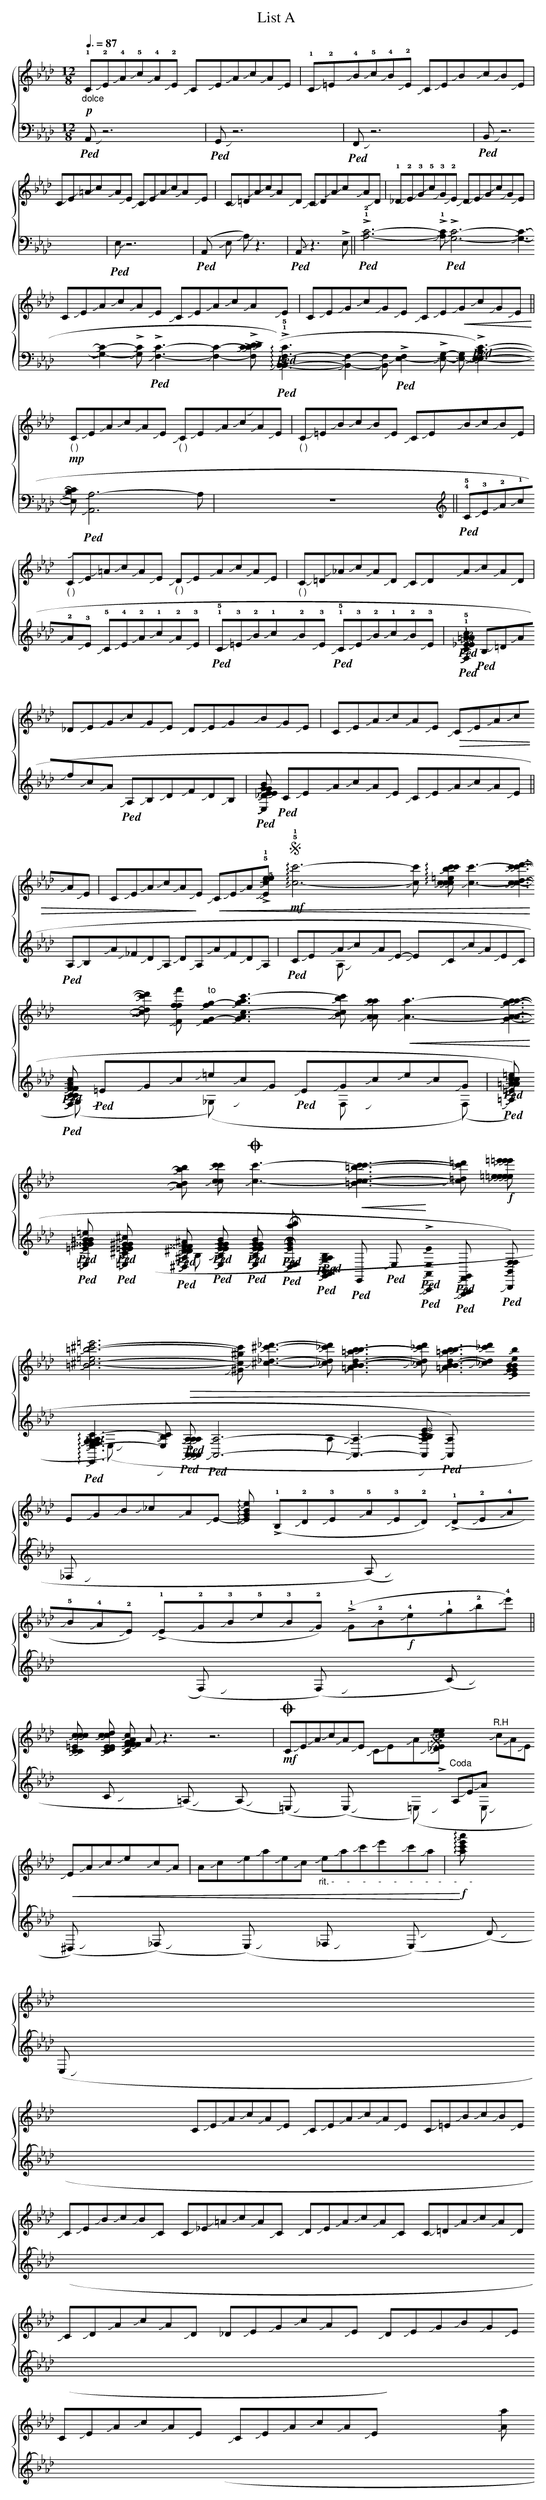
X:1
T:List A
%%score { ( 1 4 ) | ( 2 3 ) }
L:1/8
Q:3/8=87
M:12/8
K:Ab
V:1 treble
V:4 treble
V:2 bass
V:3 bass
V:1
!p!"_dolce" !1!CI1J!2!EI2J!4!AI3J!5!cI4J!4!AI5J!2!EI6J CI7JEI8JAI9JcI10JAI11JEI12J | %1
 !1!CI13J!2!=EI14J!4!BI15J!5!cI16J!4!BI17J!2!EI18J CI19JEI20JBI21JcI22JBI23JEI24J |$ %2
 CI25JEI26J=AI27JcI28JAI29JEI30J CI31JEI32JAI33JcI34JAI35JEI36J | %3
 CI37J=DI38JAI39JcI40JAI41JDI42J CI43JDI44JAI45JcI46JAI47JDI48J | %4
 !1!_DI49J!2!EI50J!3!GI51J!5!cI52J!3!GI53J!2!EI54J DI55JEI56JGI57JcI58JGI59JEI60J |$ %5
 CI61JEI62JAI63JcI64JAI65JEI66J CI67JEI68JAI69JcI70JAI71JEI72J | %6
 CI73JEI74JGI75JcI76JGI77JEI78J CI79JEI80J!<(!GI81JcI82JGI83JEI84J!<)! ||$ %7
!mp!"_( )" CI85JEI86JAI87JcI88JAI89JEI90J"_( )" CI91JEI92JAI93JcI94JAI95JEI96J | %8
"_( )" CI97J=EI98JBI99JcI100JBI101JEI102J CI103JEI104JBI105JcI106JBI107JEI108J |$ %9
"_( )" CI109JEI110J=AI111JcI112JAI113JEI114J"_( )" DI115JEI116JAI117JcI118JAI119JEI120J | %10
"_( )" CI121J=DI122J_AI123JcI124JAI125JDI126J CI127JDI128JAI129JcI130JAI131JDI132J |$ %11
 _DI133JEI134JGI135JcI136JGI137JEI138J DI139JEI140JGI141JBI142JGI143JEI144J | %12
 CI145JEI146JAI147JcI148JAI149JEI150J!>(! CI151JEI152JAI153JcI154JAI155JEI156J | %13
 CI157JEI158JAI159JcI160JAI161J!>)!EI162J!<(! CI163JEI164JAI165J!>!!5!!1![EI166JeI167J]!3!cI168J!5!eI169J!<)! ||$ %14
!mf!S !arpeggio!!5!!1![cI170J-c'I171J-]6- [cI172Jc'I173J]6 | %15
 !arpeggio![cI174Jc'I175J]6 !arpeggio![cI176J=eI177JbI178J]3 z2 [cI180Jc'I181J] |$ %16
 [cI182J-c'I183J-]3- [cI184Jc'I185J]2 [cI186Jc'I187J] [dI188J-d'I189J-]3- [dI190Jd'I191J]2 [cI192Jc'I193J] | %17
 [fI194Jf'I195J]6 z3 z [FI198JfI199J]2 | %18
"^to" [FI200JfI201J]2 [GI202J-gI203J-]- [GI204JgI205J] [AI206JaI207J]2 [cI208J-c'I209J-]3- [cI210Jc'I211J] [BI212JbI213J]2 |$ %19
 [AI214JaI215J]6 z3 z2 [AI218JaI219J] || %20
!<(! [AI220J-aI221J-]3- [AI222JaI223J]2 [GI224JgI225J] [AI226J-aI227J-]3- [AI228JaI229J]2 [BI230JbI231J]!<)! |$ %21
 [cI232Jc'I233J]6 z3 z2 [cI236Jc'I237J] | %22
O [cI238J-c'I239J-]3- [cI240Jc'I241J]2 [=BI242J=bI243J] [cI244J-c'I245J-]3- [cI246Jc'I247J]2 [=dI248J=d'I249J] |$ %23
!f! [=eI250J=e'I251J]6 [eI252Je'I253J]6 | [=eI254J=e'I255J]6 [eI256Je'I257J]6 |$ %25
 [=eI258J=e'I259J]6 [=BI260J=bI261J]6 | [^cI262J-^c'I263J-]6- [cI264Jc'I265J]3 [^GI266J^gI267J]3 |$ %27
 [^cI268J^c'I269J]3 z3 [_dI271J-_d'I272J-]3- [dI273Jd'I274J]2 [_cI275J_c'I276J] | %28
 [BI277JbI278J]3 [=AI279J=aI280J]2 [BI281JbI282J] [dI283J-d'I284J-]3- [dI285Jd'I286J]2 [_cI287J_c'I288J] |$ %29
 [BI289JbI290J]3 [=AI291J=aI292J]2 [BI293JbI294J] [dI295J-d'I296J-]3- [dI297Jd'I298J]2 [_cI299J_c'I300J] | %30
 [BI301JbI302J]3 eI303JBI304JGI305J!>(! EI306JGI307JBI308JeI309J_cI310JAI311J |$ %31
 EI312JGI313JBI314J_cI315JAI316JEI317J- !arpeggio![EI318JGI319JBI320JeI321J]6!>)! | %32
 (!>!!1!B,I322J/!2!DI323J/!3!EI324J/!5!AI325J/!3!EI326J/!2!DI327J/) (!>!!1!DI328J/!2!EI329J/!4!AI330J/!5!BI331J/!4!AI332J/!2!EI333J/) (!>!!1!EI334J/!2!GI335J/!3!BI336J/!5!eI337J/!3!BI338J/!2!GI339J/) (!>!!1!GI340J/!2!BI341J/!f!!4!eI342J/!1!gI343J/!2!bI344J/!4!e'I345J/) ||$ %33
 [CI346JcI347J]6 z6 | [CI349JcI350J]6 z3 z2 [=EI353JcI354J] |$ %35
 [CI355JcI356J]3 z2 [EI358JcI359J] [DI360JdI361J]3 z2 [EI363JcI364J] | %36
 [CI365JcI366J]6 FI367J2 z z2 FI370J |$ FI371J2 GI372J2 AI373J2 cI374J3- cI375J2 BI376J | %38
 AI377J3 z3 z6 | %39
!mf!O CI380JEI381JAI382JcI383JAI384JEI385J CI386JEI387JAI388J!>![EI389JeI390J]cI391JeI392J"_D.S" ||$ %40
"^Coda"[I:staff +1] A,I393JEI394JAI395J"^R.H"[I:staff -1] cI396JAI397JEI398J!<(! EI399JAI400JcI401JeI402JcI403JAI404J | %41
 AI405JcI406JeI407JaI408JeI409JcI410J"_rit. -     -     -     -     -     -     -    -     -     -" eI411JaI412Jc'I413Je'I414Jc'I415JaI416J | %42
!f!!<)! !arpeggio![aI417Jc'I418Je'I419Ja'I420J]6 z6 |] %43
V:2
!ped! A,,I422J6 z6 |!ped! G,,I424J6 z6 |$!ped! F,,I426J6 z6 |!ped! B,,I428J6 z6 | %4
!ped! E,I430J6 z6 |$!ped! (A,,I432J3 E,I433J3 A,I434J3) z3 |!ped! A,,I436J6 z3 !>!E,I438J3 ||$ %7
!ped! !>!!1!!2![A,I439J-CI440J-]6- !>!!1![A,I441JCI442J]6 | %8
!ped! !>![G,I443J-CI444J-]6- [G,I445J-CI446J-]3- [G,I447J-CI448J-]2- !>![G,I449JCI450J] |$ %9
!ped! !>![F,I451J-CI452J-]3- [F,I453J-CI454J-]2- !>![F,I455JCI456J] !>!DI457J3- DI458J2 !>!CI459J | %10
!ped! (!arpeggio!!>!!1!!5![B,,I460JCI461J]6!ped! !>!!2!!5![B,,I462J-F,I463J-]3-) [B,,I464J-F,I465J-]2- [B,,I466JF,I467J] |$ %11
!ped! !>![E,I468J-F,I469J-]2- !>![E,I470J-G,I471J-]- [E,I472J-G,I473J-]- !>![E,I474JA,I475J]2!ped! !>![E,I476J-CI477J-]3- [E,I478JCI479J]2 !>!B,I480J | %12
!ped! [A,,I481JA,I482J-]6- A,I483J6 | z12 ||$ %14
[K:treble]!ped! !4!!5!CI485J!3!EI486J!2!AI487J!1!cI488J!2!AI489J!3!EI490J !5!CI491J!4!EI492J!2!AI493J!1!cI494J!2!AI495J!3!EI496J | %15
!ped! !1!!5!CI497J!3!=EI498J!2!BI499J!1!cI500J!2!BI501J!3!EI502J!ped! !1!!5!CI503J!3!EI504J!2!BI505J!1!cI506J!2!BI507J!3!EI508J |$ %16
!ped! !1!!5![F,I509JCI510J]!3!_EI511J!2!=AI512J!1!cI513J!2!AI514J!3!EI515J!ped! [F,I516JCI517J]EI518JAI519JcI520JAI521JEI522J | %17
!ped! B,I523J=DI524JAI525JfI526JcI527JAI528J!ped! A,I529JB,I530JDI531JFI532JDI533JB,I534J | %18
!ped! [E,I535J_DI536J]EI537JGI538JBI539JGI540JEI541J DI542JEI543JGI544JBI545JGI546JEI547J |$ %19
!ped! CI548JEI549JAI550JcI551JAI552JEI553J CI554JEI555JAI556JcI557JAI558JEI559J || %20
!ped! A,I560JB,I561JAI562J_FI563JDI564JA,I565J DI566JA,I567JAI568JFI569JDI570JA,I571J |$ %21
!ped! CI572JEI573JAI574JcI575JAI576JEI577J- EI578JCI579JcI580JAI581JEI582JCI583J | %22
!ped! [F,I584JCI585J]FI586JcI587JAI588JFI589JCI590J!ped! [F,I591JCI592J]FI593JAI594JcI595JAI596JFI597J |$ %23
!ped! =EI598JGI599JcI600J=eI601JcI602JGI603J!ped! EI604JGI605JcI606JeI607JcI608JGI609J | %24
!ped! [=A,I610J=EI611J]=AI612JcI613J=eI614JcI615JAI616J!ped! EI617JAI618JcI619JeI620JAI621J z |$ %25
!ped! [=E,I623J=EI624J]^GI625J=BI626J=eI627JBI628J^^GI629J!ped! =B,I630JEI631JGI632J BI633JGI634JEI635J | %26
!ped! [=E,I636J^CI637J]=EI638J^GI639J^cI640JGI641JEI642J!ped! CI643JCI644JEI645JGI646JEI647JCI648J |$ %27
!ped! [^D,I649J^A,I650J]^DI651J^^FI652J^AI653JFI654JDI655J!ped! [_F,I656J_DI657J]_FI658J_AI659J_dI660JAI661JFI662J | %28
!ped! [E,I663JB,I664J]EI665JGI666JBI667JGI668JEI669J!ped! DI670J_FI671JAI672JBI673JAI674JFI675J |$ %29
!ped! [E,I676JB,I677J]EI678JGI679JBI680JGI681JEI682J!ped! _FI683JAI684JBI685J_fI686JBI687JAI688J | %30
!ped! [E,I689JEI690J]"^L.H"GI691JBI692J"^R.H" z3[K:bass]!ped! [D,I694JDI695J]3!ped! [_C,I696J_CI697J]3 |$ %31
!ped! [B,,I698JB,I699J]3!ped! [A,,I700JA,I701J]3!ped! [G,,I702JG,I703J]3 z3 | %32
!ped!!<(! E,,I705J6!ped! E,I706J3!<)!!ped! !>![E,I707JEI708J]3 ||$!ped! [A,,,I709JA,,I710J]6 z6 | %34
!ped! [G,,,I712JG,,I713J]6 z6 |$!ped! [F,,,I715JF,,I716J]6 z6 | %36
!ped! [B,,,I718JB,,I719J]6 F,I720J2 z z2 F,I723J |$ %37
!ped! !arpeggio![E,,I724JF,I725J]2 G,I726J- G,I727J A,I728J2!ped! [E,I729J-CI730J-]3- [E,I731JCI732J]2 B,I733J | %38
!ped!!>(! [A,,I734JA,I735J]6 z6!>)! |!ped! A,,I737J6 z6 ||$ A,I739J3 z3 [A,,I741JA,I742J]3 z3 | %41
!ped! [A,,I744J-A,I745J-]6- [A,,I746J-A,I747J-]3- [A,,I748JA,I749J]2!ped-up! !>![B,I750JEI751J]/CI752J/ | %42
!ped! [A,,I753JA,I754J]6 z6 |] %43
V:3
 x12 | x12 |$ x12 | x12 | x12 |$ x12 | x12 ||$ x12 | x12 |$ x12 | x12 |$ x12 | x12 | x12 ||$ %14
[K:treble] A,I770J3 x9 | (G,I772J3) x3 (_G,I774J3) x3 |$ F,I776J3 x3 (F,I778J3) x3 | B,I780J3 x9 | %18
 (E,I782J3) x9 |$ A,I784J3 x9 || _F,I786J3 x9 |$ (A,I788J3) x9 | (F,I790J3) x3 (F,I792J3) x3 |$ %23
 (CI794J3) x3 CI796J3 x3 | (=A,I798J3) x3 (A,I800J3) x3 |$ (=E,I802J3) x3 (E,I804J3) x3 | %26
 (=E,I806J3) x3 E,I808J3 x3 |$ (^D,I810J3) x3 (_F,I812J3) x3 | (E,I814J3) x3 _F,I816J3 x3 |$ %29
 (E,I818J3) x3 (DI820J3) x3 | E,I822J3 x3[K:bass] x6 |$ x12 | x12 ||$ x12 | x12 |$ x12 | x12 |$ %37
 x12 | x12 | x12 ||$ x12 | x12 | x12 |] %43
V:4
 x12 | x12 |$ x12 | x12 | x12 |$ x12 | x12 ||$ x12 | x12 |$ x12 | x12 |$ x12 | x12 | x12 ||$ x12 | %15
 x12 |$ x12 | x12 | x12 |$ x12 || x12 |$ x12 | x12 |$ x12 | x12 |$ x12 | x12 |$ x12 | x12 |$ x12 | %30
 x12 |$ x12 | x12 ||$ CI870JEI871JAI872JcI873JAI874JEI875J CI876JEI877JAI878JcI879JAI880JEI881J | %34
 CI882J=EI883JBI884JcI885JBI886JEI887J CI888JEI889JBI890JcI891JBI892JCI893J |$ %35
 CI894J_EI895J=AI896JcI897JAI898JCI899J DI900JEI901JAI902JcI903JAI904JCI905J | %36
 CI906J=DI907JAI908JcI909JAI910JDI911J CI912JDI913JAI914JcI915JAI916JDI917J |$ %37
 _DI918JEI919JGI920JcI921JAI922JEI923J DI924JEI925JGI926JBI927JGI928JEI929J | %38
 CI930JEI931JAI932JcI933JAI934JEI935J CI936JEI937JAI938JcI939JAI940JEI941J | x12 ||$ %40
 [AI943JaI944J]3 x9 | x12 | x12 |] %43
